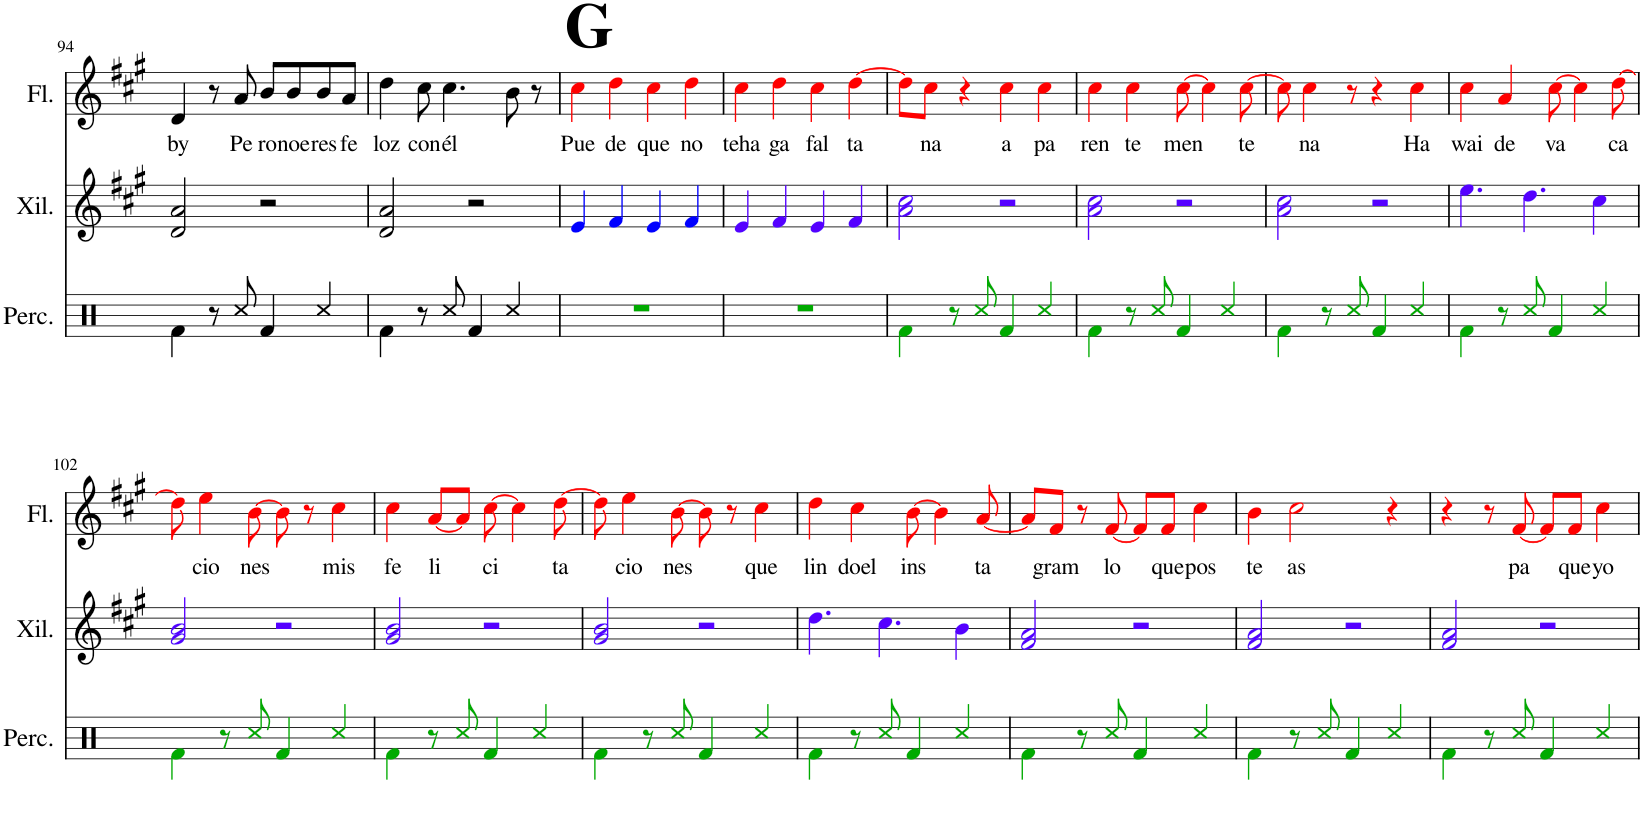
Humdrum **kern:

**kern	**kern	**kern	**text
*part3	*part2	*part1	*part1
*staff3	*staff2	*staff1	*staff1
*I"Percusión	*I"Xilófono	*I"Flauta	*
*I'Perc.	*I'Xil.	*I'Fl.	*
!!LO:PB:g=z
*clefX	*clefG2	*clefG2	*
*	*Trd-7c-12	*	*
*k[]	*k[f#c#g#]	*k[f#c#g#]	*
*M4/4	*M4/4	*M4/4	*
=94	=94	=94	=94
!	!	!	!LO:LY:b
4Rf\	2d/ 2a/	4d/	by
8r	.	8r	.
!	!	!	!LO:LY:b
8Rcc/	.	8a/	Pe
!	!	!	!LO:LY:b
4Rf/	2r	8b/L	ro
!	!	!	!LO:LY:b
.	.	8b/	noe
!	!	!	!LO:LY:b
4Rcc/	.	8b/	res
!	!	!	!LO:LY:b
.	.	8a/J	fe
=95	=95	=95	=95
!	!	!	!LO:LY:b
4Rf\	2d/ 2a/	4dd\	loz
!	!	!	!LO:LY:b
8r	.	8cc#\	con
!	!	!	!LO:LY:b
8Rcc/	.	4.cc#\	él
4Rf/	2r	.	.
4Rcc/	.	8b\	.
.	.	8r	.
=96	=96	=96	=96
!	!	!LO:TX:a:B:t=G	!
!	!	!	!LO:LY:b
1r	4ei/	4cc#j\	Pue
!	!	!	!LO:LY:b
.	4f#i/	4ddj\	de
!	!	!	!LO:LY:b
.	4ei/	4cc#j\	que
!	!	!	!LO:LY:b
.	4f#i/	4ddj\	no
=97	=97	=97	=97
!	!	!	!LO:LY:b
1r	4eZ/	4cc#j\	teha
!	!	!	!LO:LY:b
.	4f#Z/	4ddj\	ga
!	!	!	!LO:LY:b
.	4eZ/	4cc#j\	fal
!	!	!	!LO:LY:b
.	4f#Z/	[4ddj\	ta
=98	=98	=98	=98
4RfV\	2aZ\ 2cc#Z\	8ddj\L]	.
!	!	!	!LO:LY:b
.	.	8cc#j\J	na
8r	.	4r	.
8RccV/	.	.	.
!	!	!	!LO:LY:b
4RfV/	2r	4cc#j\	a
!	!	!	!LO:LY:b
4RccV/	.	4cc#j\	pa
=99	=99	=99	=99
!	!	!	!LO:LY:b
4RfV\	2aZ\ 2cc#Z\	4cc#j\	ren
!	!	!	!LO:LY:b
8r	.	4cc#j\	te
8RccV/	.	.	.
!	!	!	!LO:LY:b
4RfV/	2r	[8cc#j\	men
.	.	4cc#j\]	.
4RccV/	.	.	.
!	!	!	!LO:LY:b
.	.	[8cc#j\	te
=100	=100	=100	=100
4RfV\	2aZ\ 2cc#Z\	8cc#j\]	.
!	!	!	!LO:LY:b
.	.	4cc#j\	na
8r	.	.	.
8RccV/	.	8r	.
4RfV/	2r	4r	.
!	!	!	!LO:LY:b
4RccV/	.	4cc#j\	Ha
=101	=101	=101	=101
!	!	!	!LO:LY:b
4RfV\	4.eeZ\	4cc#j\	wai
!	!	!	!LO:LY:b
8r	.	4aj/	de
8RccV/	4.ddZ\	.	.
!	!	!	!LO:LY:b
4RfV/	.	[8cc#j\	va
.	.	4cc#j\]	.
4RccV/	4cc#Z\	.	.
!	!	!	!LO:LY:b
.	.	[8ddj\	ca
!!LO:LB:g=z
=102	=102	=102	=102
4RfV\	2g#Z/ 2bZ/	8ddj\]	.
!	!	!	!LO:LY:b
.	.	4eej\	cio
8r	.	.	.
!	!	!	!LO:LY:b
8RccV/	.	[8bj\	nes
4RfV/	2r	8bj\]	.
.	.	8r	.
!	!	!	!LO:LY:b
4RccV/	.	4cc#j\	mis
=103	=103	=103	=103
!	!	!	!LO:LY:b
4RfV\	2g#Z/ 2bZ/	4cc#j\	fe
!	!	!	!LO:LY:b
8r	.	[8aj/L	li
8RccV/	.	8aj/J]	.
!	!	!	!LO:LY:b
4RfV/	2r	[8cc#j\	ci
.	.	4cc#j\]	.
4RccV/	.	.	.
!	!	!	!LO:LY:b
.	.	[8ddj\	ta
=104	=104	=104	=104
4RfV\	2g#Z/ 2bZ/	8ddj\]	.
!	!	!	!LO:LY:b
.	.	4eej\	cio
8r	.	.	.
!	!	!	!LO:LY:b
8RccV/	.	[8bj\	nes
4RfV/	2r	8bj\]	.
.	.	8r	.
!	!	!	!LO:LY:b
4RccV/	.	4cc#j\	que
=105	=105	=105	=105
!	!	!	!LO:LY:b
4RfV\	4.ddZ\	4ddj\	lin
!	!	!	!LO:LY:b
8r	.	4cc#j\	doel
8RccV/	4.cc#Z\	.	.
!	!	!	!LO:LY:b
4RfV/	.	[8bj\	ins
.	.	4bj\]	.
4RccV/	4bZ\	.	.
!	!	!	!LO:LY:b
.	.	[8aj/	ta
=106	=106	=106	=106
4RfV\	2f#Z/ 2aZ/	8aj/L]	.
!	!	!	!LO:LY:b
.	.	8f#j/J	gram
8r	.	8r	.
!	!	!	!LO:LY:b
8RccV/	.	[8f#j/	lo
4RfV/	2r	8f#j/L]	.
!	!	!	!LO:LY:b
.	.	8f#j/J	que
!	!	!	!LO:LY:b
4RccV/	.	4cc#j\	pos
=107	=107	=107	=107
!	!	!	!LO:LY:b
4RfV\	2f#Z/ 2aZ/	4bj\	te
!	!	!	!LO:LY:b
8r	.	2cc#j\	as
8RccV/	.	.	.
4RfV/	2r	.	.
4RccV/	.	4r	.
=108	=108	=108	=108
4RfV\	2f#Z/ 2aZ/	4r	.
8r	.	8r	.
!	!	!	!LO:LY:b
8RccV/	.	[8f#j/	pa
4RfV/	2r	8f#j/L]	.
!	!	!	!LO:LY:b
.	.	8f#j/J	que
!	!	!	!LO:LY:b
4RccV/	.	4cc#j\	yo
=	=	=	=
*-	*-	*-	*-
